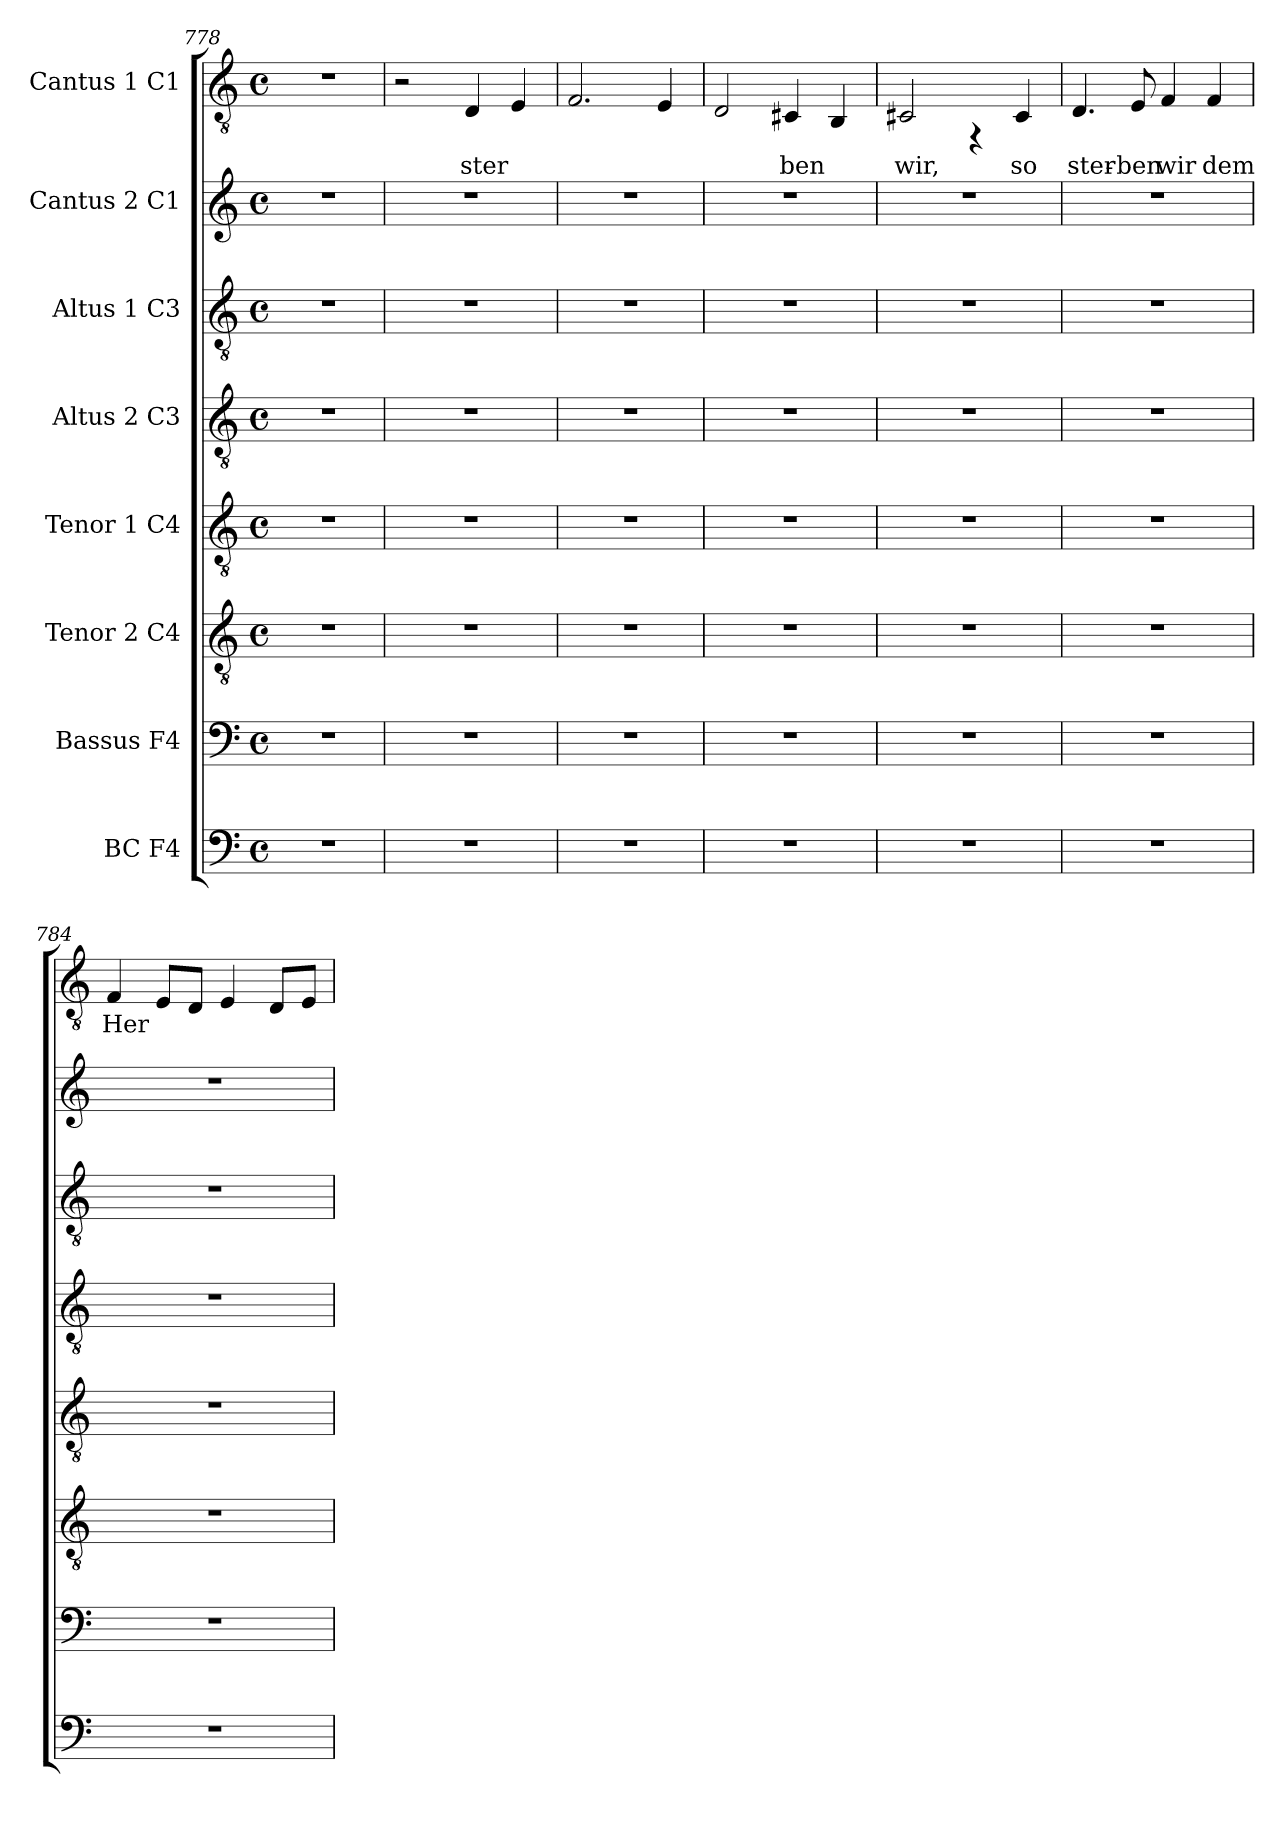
**kern	**kern	**kern	**kern	**kern	**kern	**kern	**kern	**text
*part8	*part7	*part6	*part5	*part4	*part3	*part2	*part1	*part1
*staff8	*staff7	*staff6	*staff5	*staff4	*staff3	*staff2	*staff1	*staff1
*I"BC  F4	*I"Bassus  F4	*I"Tenor 2  C4	*I"Tenor 1  C4	*I"Altus 2  C3	*I"Altus 1  C3	*I"Cantus 2  C1	*I"Cantus 1  C1	*
*clefF4	*clefF4	*clefGv2	*clefGv2	*clefGv2	*clefGv2	*clefG2	*clefGv2	*
*k[]	*k[]	*k[]	*k[]	*k[]	*k[]	*k[]	*k[]	*
*C:	*C:	*C:	*C:	*C:	*C:	*C:	*C:	*
*M4/4	*M4/4	*M4/4	*M4/4	*M4/4	*M4/4	*M4/4	*M4/4	*
*met(c)	*met(c)	*met(c)	*met(c)	*met(c)	*met(c)	*met(c)	*met(c)	*
=778	=778	=778	=778	=778	=778	=778	=778	=778
1r	1r	1r	1r	1r	1r	1r	1r	.
!!LO:LB:g=z
=779	=779	=779	=779	=779	=779	=779	=779	=779
1r	1r	1r	1r	1r	1r	1r	2r	.
!	!	!	!	!	!	!	!	!LO:LY:b:cj
.	.	.	.	.	.	.	4D/	ster-
!	!	!	!	!	!	!	!	!LO:LY:b:cj
.	.	.	.	.	.	.	4E/	--
=780	=780	=780	=780	=780	=780	=780	=780	=780
!	!	!	!	!	!	!	!	!LO:LY:b:cj
1r	1r	1r	1r	1r	1r	1r	2.F/	--
!	!	!	!	!	!	!	!	!LO:LY:b:cj
.	.	.	.	.	.	.	4E/	--
=781	=781	=781	=781	=781	=781	=781	=781	=781
!	!	!	!	!	!	!	!	!LO:LY:b:cj
1r	1r	1r	1r	1r	1r	1r	2D/	--
!	!	!	!	!	!	!	!	!LO:LY:b:cj
.	.	.	.	.	.	.	4C#X/	-ben
!	!	!	!	!	!	!	!	!LO:LY:b:cj
.	.	.	.	.	.	.	4BB/	.
=782	=782	=782	=782	=782	=782	=782	=782	=782
!	!	!	!	!	!	!	!	!LO:LY:b:cj
1r	1r	1r	1r	1r	1r	1r	2C#X/	wir,
.	.	.	.	.	.	.	4rFF	.
!	!	!	!	!	!	!	!	!LO:LY:b:cj
.	.	.	.	.	.	.	4C#/	so
=783	=783	=783	=783	=783	=783	=783	=783	=783
!	!	!	!	!	!	!	!	!LO:LY:b:cj
1r	1r	1r	1r	1r	1r	1r	4.D/	ster-
!	!	!	!	!	!	!	!	!LO:LY:b:cj
.	.	.	.	.	.	.	8E/	-ben
!	!	!	!	!	!	!	!	!LO:LY:b:cj
.	.	.	.	.	.	.	4F/	wir
!	!	!	!	!	!	!	!	!LO:LY:b:cj
.	.	.	.	.	.	.	4F/	dem
=784	=784	=784	=784	=784	=784	=784	=784	=784
!	!	!	!	!	!	!	!	!LO:LY:b:cj
1r	1r	1r	1r	1r	1r	1r	4F/	Her-
!	!	!	!	!	!	!	!	!LO:LY:b:cj
.	.	.	.	.	.	.	8E/L	--
!	!	!	!	!	!	!	!	!LO:LY:b:cj
.	.	.	.	.	.	.	8D/J	--
!	!	!	!	!	!	!	!	!LO:LY:b:cj
.	.	.	.	.	.	.	4E/	--
!	!	!	!	!	!	!	!	!LO:LY:b:cj
.	.	.	.	.	.	.	8D/L	--
!	!	!	!	!	!	!	!	!LO:LY:b:cj
.	.	.	.	.	.	.	8E/J	--
=	=	=	=	=	=	=	=	=
*-	*-	*-	*-	*-	*-	*-	*-	*-
